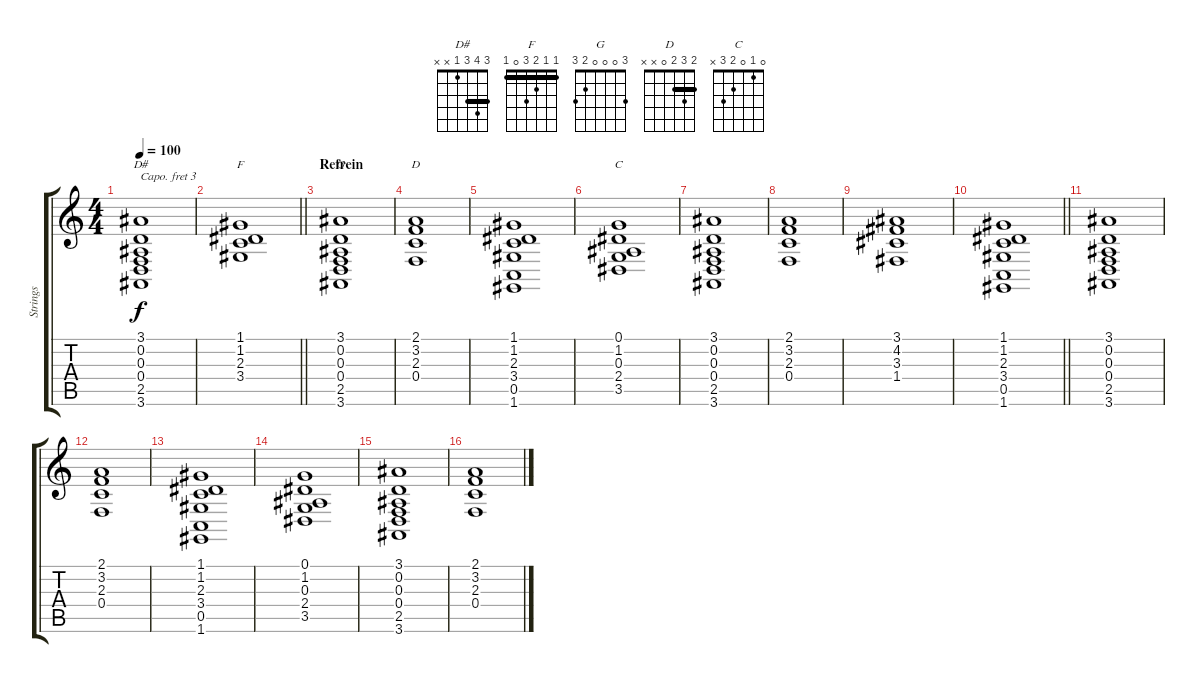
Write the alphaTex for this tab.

\track ("Strings" "Strings") {instrument tremolostrings}
\staff {score tabs}
\capo 3
\tuning (E4 B3 G3 D3 A2 E2) {hide}
\chord ("D#" 3 4 3 1 x x) {barre 3}
\chord ("F" 1 1 2 3 0 1) {barre 1}
\chord ("G" 3 0 0 0 2 3)
\chord ("D" 2 3 2 0 x x) {barre 2}
\chord ("C" 0 1 0 2 3 x)
\ts (4 4)
\tempo 100
\clef g2
\ks c
(3.1 0.2 0.3 0.4 2.5 3.6).1{ch "D#" dy f} |
\barLineRight lightlight
(1.1 1.2 2.3 3.4).1{ch "F"} |
\section ("" "Refrein")
(3.1 0.2 0.3 0.4 2.5 3.6).1{ch "G"} |
(2.1 3.2 2.3 0.4).1{ch "D"} |
(1.1 1.2 2.3 3.4 0.5 1.6).1 |
(0.1 1.2 0.3 2.4 3.5).1{ch "C"} |
(3.1 0.2 0.3 0.4 2.5 3.6).1 |
(2.1 3.2 2.3 0.4).1 |
(3.1 4.2 3.3 1.4).1 |
\barLineRight lightlight
(1.1 1.2 2.3 3.4 0.5 1.6).1 |
(3.1 0.2 0.3 0.4 2.5 3.6).1 |
(2.1 3.2 2.3 0.4).1 |
(1.1 1.2 2.3 3.4 0.5 1.6).1 |
(0.1 1.2 0.3 2.4 3.5).1 |
(3.1 0.2 0.3 0.4 2.5 3.6).1 |
(2.1 3.2 2.3 0.4).1
